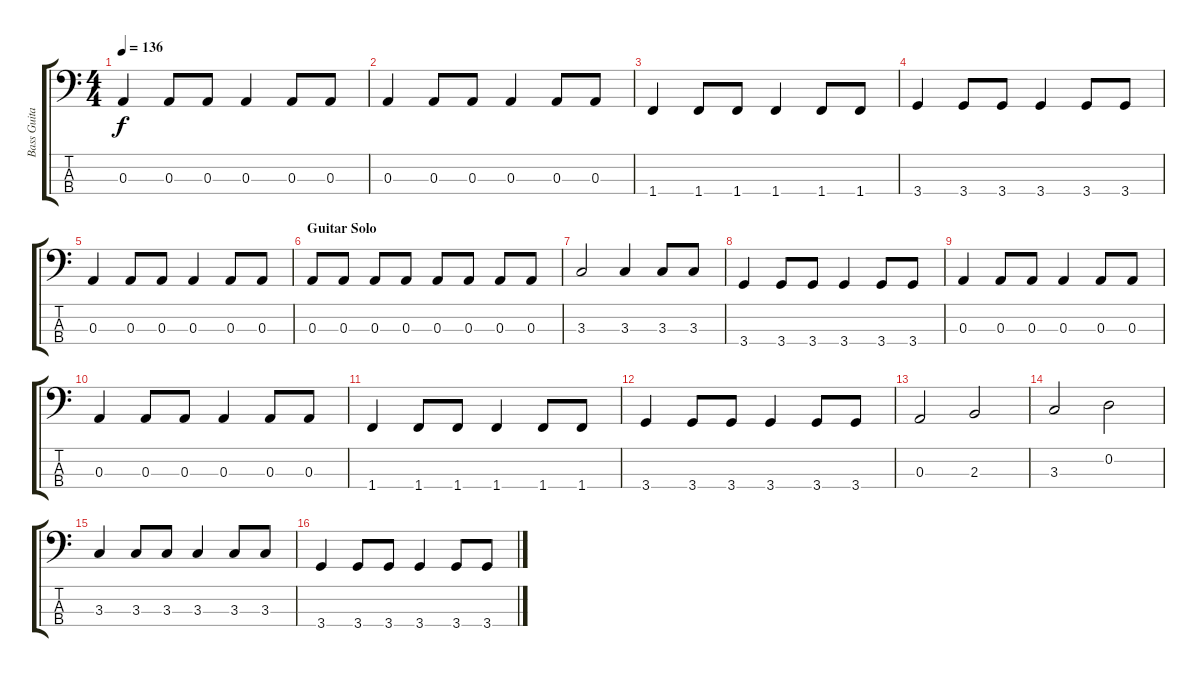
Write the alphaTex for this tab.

\track ("Bass Guitar" "Bass Guita") {instrument electricbassfinger}
\staff {score tabs}
\tuning (G2 D2 A1 E1) {hide}
\ts (4 4)
\tempo 136
\clef f4
\ks c
0.3.4{dy f} 0.3.8 0.3.8 0.3.4 0.3.8 0.3.8 |
0.3.4 0.3.8 0.3.8 0.3.4 0.3.8 0.3.8 |
1.4.4 1.4.8 1.4.8 1.4.4 1.4.8 1.4.8 |
3.4.4 3.4.8 3.4.8 3.4.4 3.4.8 3.4.8 |
0.3.4 0.3.8 0.3.8 0.3.4 0.3.8 0.3.8 |
\section ("" "Guitar Solo")
0.3.8 0.3.8 0.3.8 0.3.8 0.3.8 0.3.8 0.3.8 0.3.8 |
3.3.2 3.3.4 3.3.8 3.3.8 |
3.4.4 3.4.8 3.4.8 3.4.4 3.4.8 3.4.8 |
0.3.4 0.3.8 0.3.8 0.3.4 0.3.8 0.3.8 |
0.3.4 0.3.8 0.3.8 0.3.4 0.3.8 0.3.8 |
1.4.4 1.4.8 1.4.8 1.4.4 1.4.8 1.4.8 |
3.4.4 3.4.8 3.4.8 3.4.4 3.4.8 3.4.8 |
0.3.2 2.3.2 |
3.3.2 0.2.2 |
3.3.4 3.3.8 3.3.8 3.3.4 3.3.8 3.3.8 |
3.4.4 3.4.8 3.4.8 3.4.4 3.4.8 3.4.8
